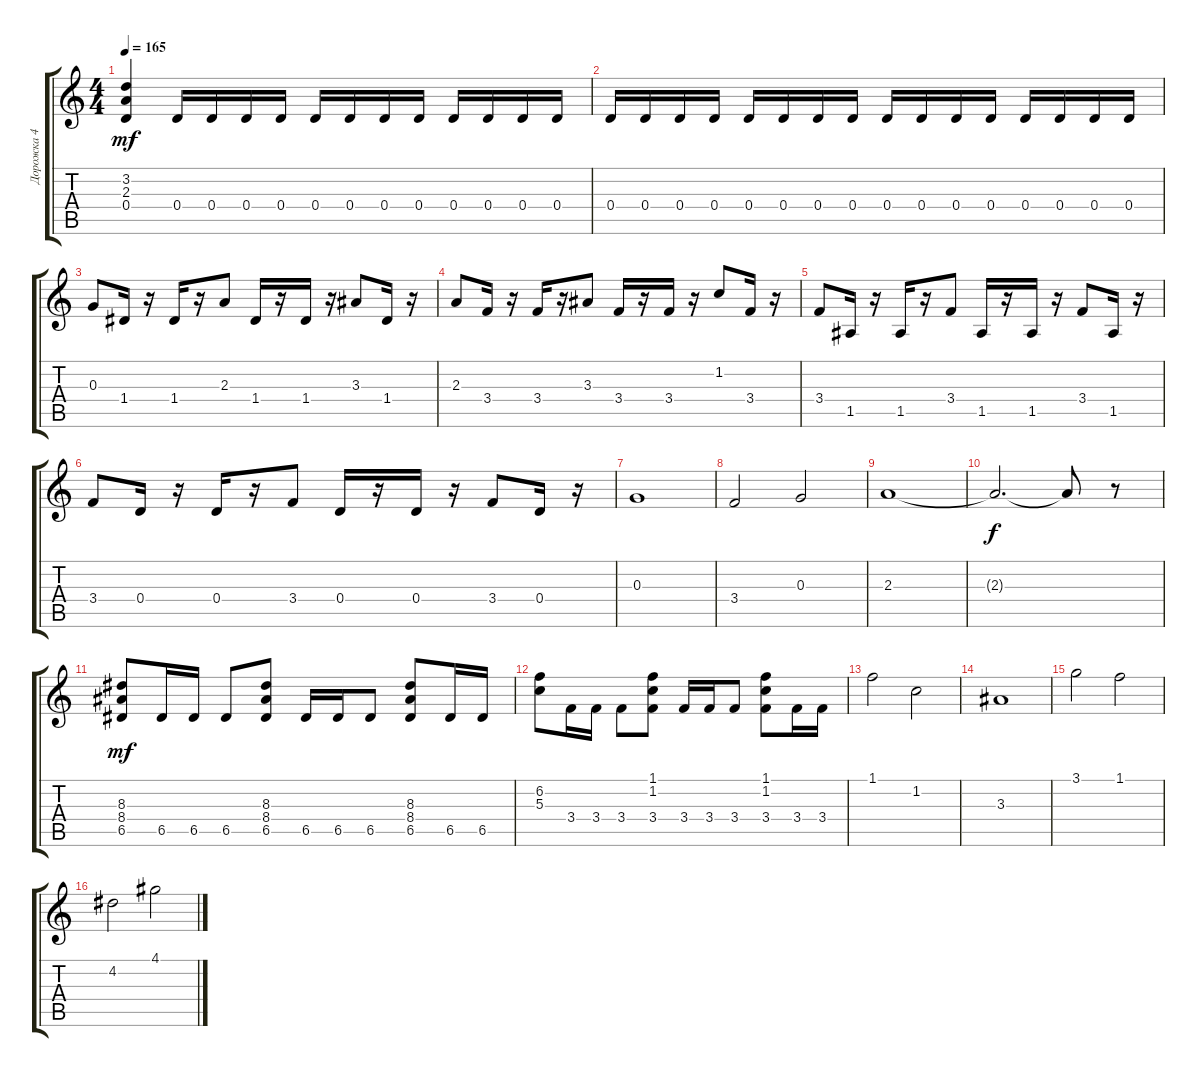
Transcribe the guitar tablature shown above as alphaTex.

\track ("Дорожка 4" "Дорожка 4") {instrument overdrivenguitar}
\staff {score tabs}
\tuning (E4 B3 G3 D3 A2 E2) {hide}
\ts (4 4)
\tempo 165
\clef g2
\ks c
(3.2 2.3 0.4).4{dy mf} 0.4.16 0.4.16 0.4.16 0.4.16 0.4.16 0.4.16 0.4.16 0.4.16 0.4.16 0.4.16 0.4.16 0.4.16 |
0.4.16 0.4.16 0.4.16 0.4.16 0.4.16 0.4.16 0.4.16 0.4.16 0.4.16 0.4.16 0.4.16 0.4.16 0.4.16 0.4.16 0.4.16 0.4.16 |
0.3.8 1.4.16 r.16 1.4.16 r.16 2.3.8 1.4.16 r.16 1.4.16 r.16 3.3.8 1.4.16 r.16 |
2.3.8 3.4.16 r.16 3.4.16 r.16 3.3.8 3.4.16 r.16 3.4.16 r.16 1.2.8 3.4.16 r.16 |
3.4.8 1.5.16 r.16 1.5.16 r.16 3.4.8 1.5.16 r.16 1.5.16 r.16 3.4.8 1.5.16 r.16 |
3.4.8 0.4.16 r.16 0.4.16 r.16 3.4.8 0.4.16 r.16 0.4.16 r.16 3.4.8 0.4.16 r.16 |
0.3.1 |
3.4.2 0.3.2 |
2.3.1 |
2.3{t}.2{d dy f} 2.3{t}.8 r.8 |
(8.3 8.4 6.5).8{dy mf} 6.5.16 6.5.16 6.5.8 (8.3 8.4 6.5).8 6.5.16 6.5.16 6.5.8 (8.3 8.4 6.5).8 6.5.16 6.5.16 |
(6.2 5.3).8 3.4.16 3.4.16 3.4.8 (1.1 1.2 3.4).8 3.4.16 3.4.16 3.4.8 (1.1 1.2 3.4).8 3.4.16 3.4.16 |
1.1.2 1.2.2 |
3.3.1 |
3.1.2 1.1.2 |
4.2.2 4.1.2
